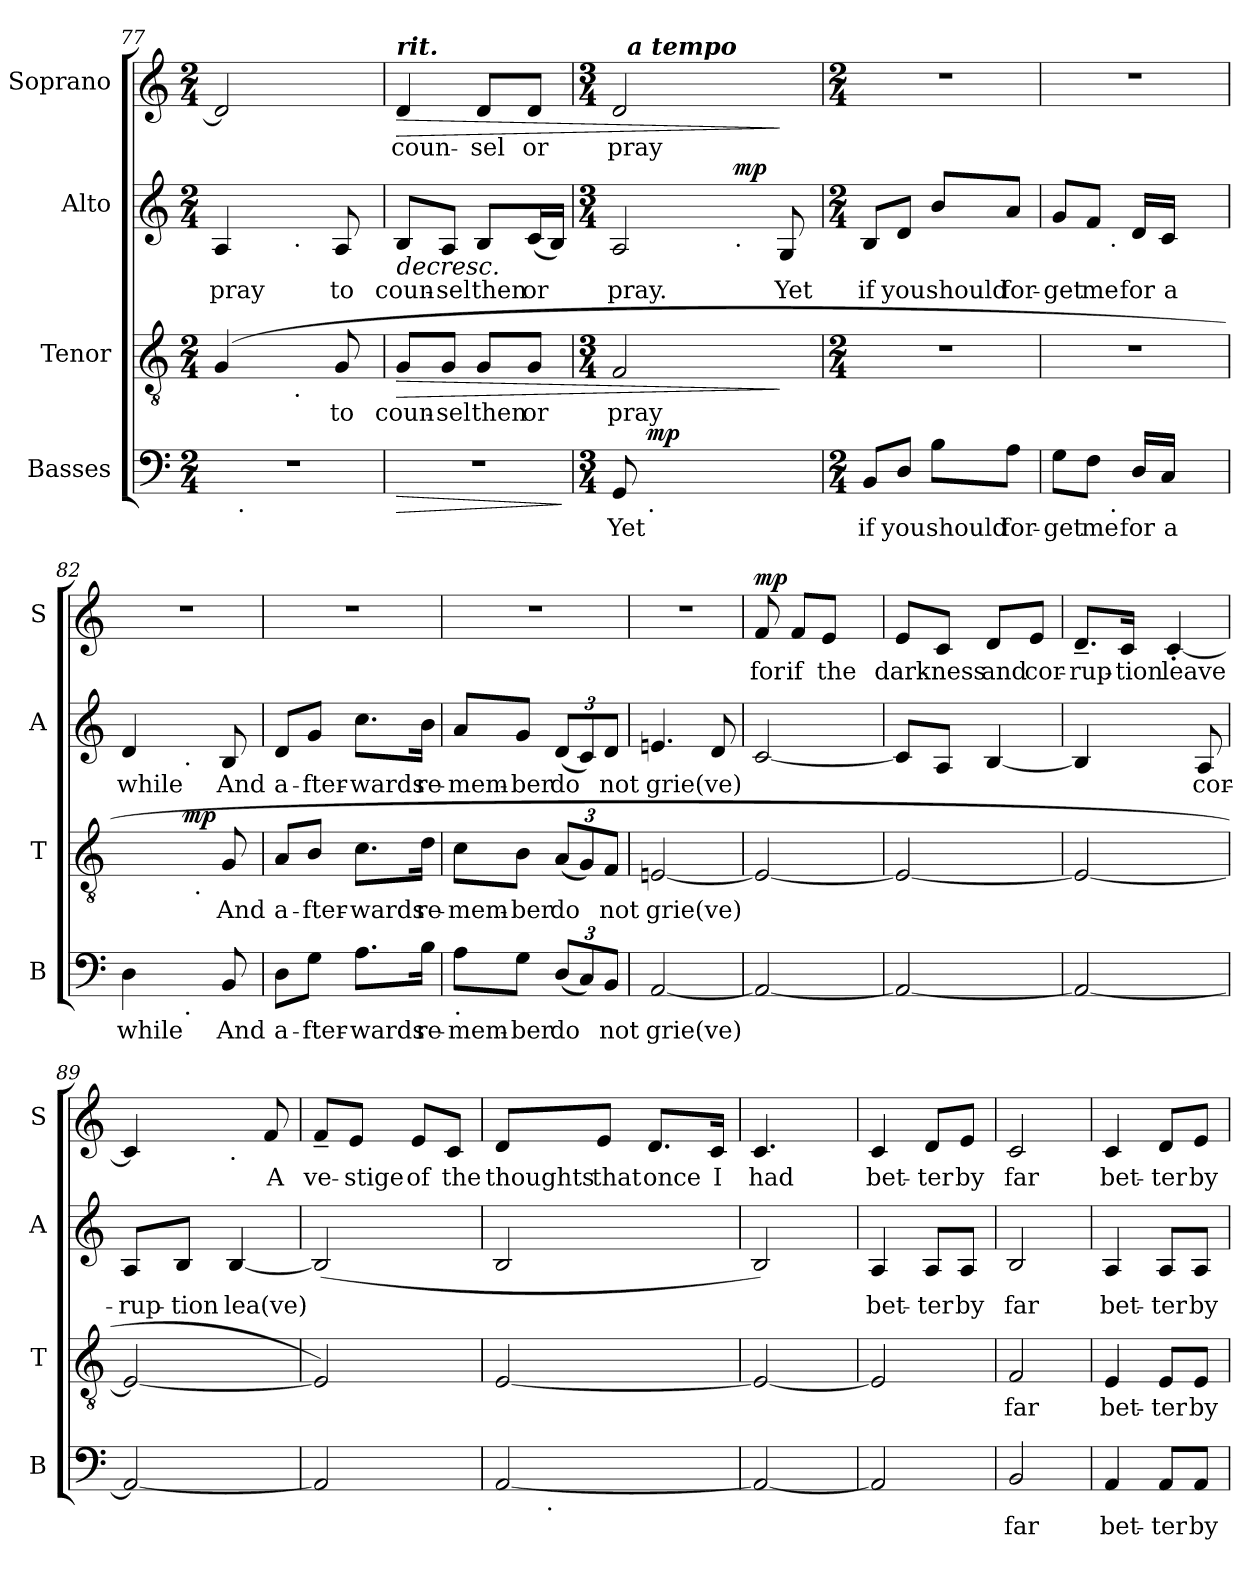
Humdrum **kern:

**kern	**text	**dynam	**kern	**text	**dynam	**kern	**text	**dynam	**kern	**text	**dynam
*part4	*part4	*part4	*part3	*part3	*part3	*part2	*part2	*part2	*part1	*part1	*part1
*staff4	*staff4	*staff4	*staff3	*staff3	*staff3	*staff2	*staff2	*staff2	*staff1	*staff1	*staff1
*I"Basses	*	*	*I"Tenor	*	*	*I"Alto	*	*	*I"Soprano	*	*
*I'B	*	*	*I'T	*	*	*I'A	*	*	*I'S	*	*
!!LO:LB:g=z
*clefF4	*	*	*clefGv2	*	*	*clefG2	*	*	*clefG2	*	*
*k[]	*	*	*k[]	*	*	*k[]	*	*	*k[]	*	*
*C:	*	*	*C:	*	*	*C:	*	*	*C:	*	*
*M2/4	*	*	*M2/4	*	*	*M2/4	*	*	*M2/4	*	*
=77	=77	=77	=77	=77	=77	=77	=77	=77	=77	=77	=77
!	!	!	!	!	!	!	!LO:LY:b	!	!	!	!
*^	*	*	*^	*	*	*^	*	*	*	*	*
2r	16ryy	.	.	(<4G/	6ryy	.	.	4A/	6ryy	pray	.	2d/]	.	.
!	!LO:TX:b:t=.	!	!	!	!	!	!	!	!	!	!	!	!	!
.	4..ryy	.	.	.	.	.	.	.	.	.	.	.	.	.
.	.	.	.	.	24..ryy	.	.	.	24..ryy	.	.	.	.	.
!	!	!	!	!	!	!	!	!	!LO:TX:b:t=.	!	!	!	!	!
!	!	!	!	!	!LO:TX:b:t=.	!	!	!	!	!	!	!	!	!
.	.	.	.	.	6ryy	.	.	.	6ryy	.	.	.	.	.
.	.	.	.	8ryy	.	.	.	8ryy	.	.	.	.	.	.
!	!	!	!	!	!	!LO:LY:b	!	!	!	!LO:LY:b	!	!	!	!
.	.	.	.	8G/	.	to	.	8A/	.	to	.	.	.	.
.	.	.	.	.	12ryy	.	.	.	12ryy	.	.	.	.	.
.	.	.	.	.	96ryy	.	.	.	96ryy	.	.	.	.	.
=78	=78	=78	=78	=78	=78	=78	=78	=78	=78	=78	=78	=78	=78	=78
!	!	!	!	!	!	!	!	!	!	!	!	!LO:TX:a:Bi:t=rit.	!	!
!	!	!	!LO:HP:b	!	!	!LO:LY:b	!LO:HP:b	!	!	!LO:LY:b	!LO:HP:b	!	!LO:LY:b	!LO:HP:b
*v	*v	*	*	*	*	*	*	*v	*v	*	*	*	*	*
*	*	*	*v	*v	*	*	*	*	*	*	*	*
2r	.	>	8G/L	coun-	>	8B/L	coun-	>	4d/	coun-	>
!	!	!	!	!LO:LY:b:rj	!	!	!LO:LY:b:rj	!	!	!	!
.	.	.	8G/J	-sel	.	8A/J	-sel	.	.	.	.
!	!	!	!	!LO:LY:b	!	!	!LO:LY:b	!	!	!LO:LY:b	!
.	.	.	8G/L	then	.	8B/L	then	.	8d/L	-sel	.
!	!	!	!	!LO:LY:b	!	!	!LO:LY:b	!	!	!LO:LY:b	!
.	.	.	8G/J	or	.	(<16c/L	or	.	8d/J	or	.
.	.	.	.	.	.	16B/JJ)	.	.	.	.	.
.	.	]	.	.	.	.	.	.	.	.	.
=79	=79	=79	=79	=79	=79	=79	=79	=79	=79	=79	=79
*M3/4	*	*	*M3/4	*	*	*M3/4	*	*	*M3/4	*	*
!	!LO:LY:b	!	!	!LO:LY:b	!	!	!LO:LY:b	!	!	!LO:LY:b	!
*^	*	*	*	*	*	*^	*	*	*^	*	*
8GG/	12ryy	Yet	.	2F/	pray	.	2A/	3ryy	pray.	.	2d/	32ryy	pray	.
!	!	!	!	!	!	!	!	!	!	!	!	!LO:TX:a:Bi:t=a tempo	!	!
.	.	.	.	.	.	.	.	.	.	.	.	2ryy	.	.
!	!LO:TX:b:t=.	!	!	!	!	!	!	!	!	!	!	!	!	!
!	!	!	!LO:DY:a	!	!	!	!	!	!	!	!	!	!	!
.	3ryy	.	mp	.	.	.	.	.	.	.	.	.	.	.
2ryy	.	.	.	.	.	.	.	.	.	.	.	.	.	.
.	.	.	.	.	.	.	.	24.ryy	.	.	.	.	.	.
!	!	!	!	!	!	!	!	!LO:TX:b:t=.	!	!	!	!	!	!
!	!	!	!	!	!	!	!	!	!	!LO:DY:a	!	!	!	!
.	.	.	.	.	.	.	.	12ryy	.	mp	.	.	.	.
.	12ryy	.	.	.	.	.	.	.	.	.	.	.	.	.
.	.	.	.	.	.	.	.	48ryy	.	.	.	.	.	.
!	!	!	!	!	!	!	!	!	!LO:LY:b	!	!	!	!	!
.	8ryy	.	.	8ryy	.	]	8G/	8ryy	Yet	]	8ryy	.	.	]
.	.	.	.	.	.	.	.	.	.	.	.	16.ryy	.	.
*	*	*	*	*	*	*	*v	*v	*	*	*	*	*	*
*v	*v	*	*	*	*	*	*	*	*	*v	*v	*	*
=80	=80	=80	=80	=80	=80	=80	=80	=80	=80	=80	=80
*M2/4	*	*	*M2/4	*	*	*M2/4	*	*	*M2/4	*	*
*^	*	*	*	*	*	*^	*	*	*^	*	*
!	!	!LO:LY:b	!	!	!	!	!	!	!LO:LY:b	!	!	!	!	!
*	*	*	*	*	*	*	*v	*v	*	*	*	*	*	*
*v	*v	*	*	*	*	*	*	*	*	*v	*v	*	*
8BB/L	if	.	2r	.	.	8B/L	if	.	2r	.	.
!	!LO:LY:b	!	!	!	!	!	!LO:LY:b	!	!	!	!
8D/J	you	.	.	.	.	8d/J	you	.	.	.	.
!	!LO:LY:b	!	!	!	!	!	!LO:LY:b	!	!	!	!
8B\L	should	.	.	.	.	8b/L	should	.	.	.	.
!	!LO:LY:b	!	!	!	!	!	!LO:LY:b	!	!	!	!
8A\J	for-	.	.	.	.	8a/J	for-	.	.	.	.
=81	=81	=81	=81	=81	=81	=81	=81	=81	=81	=81	=81
!	!LO:LY:b	!	!	!	!	!	!LO:LY:b	!	!	!	!
*^	*	*	*	*	*	*^	*	*	*	*	*
8G\L	8.ryy	-get	.	2r	.	.	8g/L	8.ryy	-get	.	2r	.	.
!	!	!LO:LY:b	!	!	!	!	!	!	!LO:LY:b	!	!	!	!
8F\J	.	me	.	.	.	.	8f/J	.	me	.	.	.	.
!	!	!	!	!	!	!	!	!LO:TX:b:t=.	!	!	!	!	!
!	!LO:TX:b:t=.	!	!	!	!	!	!	!	!	!	!	!	!
.	4ryy	.	.	.	.	.	.	4ryy	.	.	.	.	.
!	!	!LO:LY:b	!	!	!	!	!	!	!LO:LY:b	!	!	!	!
16D/LL	.	for	.	.	.	.	16d/LL	.	for	.	.	.	.
!	!	!LO:LY:b	!	!	!	!	!	!	!LO:LY:b	!	!	!	!
16C/JJ	.	a	.	.	.	.	16c/JJ	.	a	.	.	.	.
8ryy	.	.	.	.	.	.	8ryy	.	.	.	.	.	.
.	16ryy	.	.	.	.	.	.	16ryy	.	.	.	.	.
=82	=82	=82	=82	=82	=82	=82	=82	=82	=82	=82	=82	=82	=82
!	!	!LO:LY:b	!	!	!	!	!	!	!LO:LY:b	!	!	!	!
*	*	*	*	*^	*	*	*	*	*	*	*	*	*
*v	*v	*	*	*	*^	*	*	*v	*v	*	*	*	*	*
4D\	while	.	4.ryy	4ryy	6ryy	.	.	4d/	while	.	2r	.	.
.	.	.	.	.	12ryy	.	.	.	.	.	.	.	.
!	!	!	!	!	!	!	!	!LO:TX:b:t=.	!	!	!	!	!
!LO:TX:b:t=.	!	!	!	!	!	!	!	!	!	!	!	!	!
!	!	!	!	!	!	!	!LO:DY:a	!	!	!	!	!	!
8ryy	.	.	.	4ryy	48ryy	.	mp	8ryy	.	.	.	.	.
!	!	!	!	!	!LO:TX:b:t=.	!	!	!	!	!	!	!	!
.	.	.	.	.	6ryy	.	.	.	.	.	.	.	.
!	!LO:LY:b	!	!	!	!	!LO:LY:b	!	!	!LO:LY:b	!	!	!	!
8BB/	And	.	8G/	.	.	And	.	8B/	And	.	.	.	.
.	.	.	.	.	24.ryy	.	.	.	.	.	.	.	.
=83	=83	=83	=83	=83	=83	=83	=83	=83	=83	=83	=83	=83	=83
!	!LO:LY:b	!	!	!	!	!LO:LY:b	!	!	!LO:LY:b	!	!	!	!
*	*	*	*v	*v	*v	*	*	*	*	*	*	*	*
8D\L	a-	.	8A/L	a-	.	8d/L	a-	.	2r	.	.
!	!LO:LY:b	!	!	!LO:LY:b	!	!	!LO:LY:b	!	!	!	!
8G\J	-fter-	.	8B/J	-fter-	.	8g/J	-fter-	.	.	.	.
!	!LO:LY:b	!	!	!LO:LY:b	!	!	!LO:LY:b	!	!	!	!
8.A\L	-wards	.	8.c\L	-wards	.	8.cc\L	-wards	.	.	.	.
!	!LO:LY:b	!	!	!LO:LY:b	!	!	!LO:LY:b	!	!	!	!
16B\Jk	re-	.	16d\Jk	re-	.	16b\Jk	re-	.	.	.	.
!!LO:LB:g=z
=84	=84	=84	=84	=84	=84	=84	=84	=84	=84	=84	=84
!LO:TX:b:t=.	!	!	!	!	!	!	!	!	!	!	!
!	!LO:LY:b	!	!	!LO:LY:b	!	!	!LO:LY:b	!	!	!	!
8A\L	-mem-	.	8c\L	-mem-	.	8a/L	-mem-	.	2r	.	.
!	!LO:LY:b	!	!	!LO:LY:b	!	!	!LO:LY:b	!	!	!	!
8G\J	-ber	.	8B\J	-ber	.	8g/J	-ber	.	.	.	.
*Xbrackettup	*	*	*	*	*	*	*	*	*	*	*
!	!LO:LY:b	!	!	!	!	!	!	!	!	!	!
*	*	*	*Xbrackettup	*	*	*	*	*	*	*	*
!	!	!	!	!LO:LY:b	!	!	!	!	!	!	!
*	*	*	*	*	*	*Xbrackettup	*	*	*	*	*
!	!	!	!	!	!	!	!LO:LY:b	!	!	!	!
(<12D/L	do	.	(<12A/L	do	.	(<12d/L	do	.	.	.	.
12C/)	.	.	12G/)	.	.	12c/)	.	.	.	.	.
!	!LO:LY:b	!	!	!LO:LY:b	!	!	!LO:LY:b	!	!	!	!
12BB/J	not	.	12F/J	not	.	12d/J	not	.	.	.	.
=85	=85	=85	=85	=85	=85	=85	=85	=85	=85	=85	=85
!	!LO:LY:b	!	!	!LO:LY:b	!	!	!LO:LY:b	!	!	!	!
[<2AA/	grie(ve)	.	[<2En/	grie(ve)	.	4.en/	grie(ve)	.	2r	.	.
.	.	.	.	.	.	8d/	.	.	.	.	.
=86	=86	=86	=86	=86	=86	=86	=86	=86	=86	=86	=86
!	!	!	!	!	!	!	!	!	!	!LO:LY:b	!LO:DY:a
2AA/_	.	.	2E/_	.	.	[<2c/	.	.	8f/	for	mp
!	!	!	!	!	!	!	!	!	!	!LO:LY:b	!
.	.	.	.	.	.	.	.	.	8f/L	if	.
!	!	!	!	!	!	!	!	!	!	!LO:LY:b	!
.	.	.	.	.	.	.	.	.	8e/J	the	.
.	.	.	.	.	.	.	.	.	8ryy	.	.
=87	=87	=87	=87	=87	=87	=87	=87	=87	=87	=87	=87
!	!	!	!	!	!	!	!	!	!	!LO:LY:b	!
2AA/_	.	.	2E/_	.	.	8c/L]	.	.	8e/L	dark-	.
!	!	!	!	!	!	!	!	!	!	!LO:LY:b	!
.	.	.	.	.	.	8A/J	.	.	8c/J	-ness	.
!	!	!	!	!	!	!	!	!	!	!LO:LY:b	!
.	.	.	.	.	.	[<4B/	.	.	8d/L	and	.
!	!	!	!	!	!	!	!	!	!	!LO:LY:b	!
.	.	.	.	.	.	.	.	.	8e/J	cor-	.
=88	=88	=88	=88	=88	=88	=88	=88	=88	=88	=88	=88
!	!	!	!	!	!	!	!	!	!	!LO:LY:b	!
2AA/_	.	.	2E/_	.	.	4B/]	.	.	8.d~</L	-rup-	.
!	!	!	!	!	!	!	!	!	!	!LO:LY:b	!
.	.	.	.	.	.	.	.	.	16c/Jk	-tion	.
!	!	!	!	!	!	!	!	!	!	!LO:LY:b	!
.	.	.	.	.	.	8ryy	.	.	[<4c'</	leave	.
!	!	!	!	!	!	!	!LO:LY:b	!	!	!	!
.	.	.	.	.	.	8A/	cor-	.	.	.	.
=89	=89	=89	=89	=89	=89	=89	=89	=89	=89	=89	=89
!	!	!	!	!	!	!	!LO:LY:b	!	!	!	!
2AA/_	.	.	2E/_	.	.	8A/L	-rup-	.	4c/]	.	.
!	!	!	!	!	!	!	!LO:LY:b	!	!	!	!
.	.	.	.	.	.	8B/J	-tion	.	.	.	.
!	!	!	!	!	!	!	!	!	!LO:TX:b:t=.	!	!
!	!	!	!	!	!	!	!LO:LY:b	!	!	!	!
.	.	.	.	.	.	[<4B/	lea(ve)	.	8ryy	.	.
!	!	!	!	!	!	!	!	!	!	!LO:LY:b	!
.	.	.	.	.	.	.	.	.	8f/	A	.
=90	=90	=90	=90	=90	=90	=90	=90	=90	=90	=90	=90
!	!	!	!	!	!	!	!	!	!	!LO:LY:b	!
2AA/]	.	.	2E/])	.	.	(<2B/]	.	.	8f~</L	ve-	.
!	!	!	!	!	!	!	!	!	!	!LO:LY:b	!
.	.	.	.	.	.	.	.	.	8e/J	-stige	.
!	!	!	!	!	!	!	!	!	!	!LO:LY:b	!
.	.	.	.	.	.	.	.	.	8e/L	of	.
!	!	!	!	!	!	!	!	!	!	!LO:LY:b	!
.	.	.	.	.	.	.	.	.	8c/J	the	.
!!LO:PB:g=z
=91	=91	=91	=91	=91	=91	=91	=91	=91	=91	=91	=91
!	!	!	!	!	!	!	!	!	!	!LO:LY:b	!
*^	*	*	*	*	*	*	*	*	*	*	*
[<2AA/	24ryy	.	.	[<2E/	.	.	2B/	.	.	8d/L	thoughts	.
.	96ryy	.	.	.	.	.	.	.	.	.	.	.
!	!LO:TX:b:t=.	!	!	!	!	!	!	!	!	!	!	!
.	3ryy	.	.	.	.	.	.	.	.	.	.	.
!	!	!	!	!	!	!	!	!	!	!	!LO:LY:b	!
.	.	.	.	.	.	.	.	.	.	8e/J	that	.
!	!	!	!	!	!	!	!	!	!	!	!LO:LY:b	!
.	.	.	.	.	.	.	.	.	.	8.d/L	once	.
.	12ryy	.	.	.	.	.	.	.	.	.	.	.
!	!	!	!	!	!	!	!	!	!	!	!LO:LY:b	!
.	.	.	.	.	.	.	.	.	.	16c/Jk	I	.
.	48.ryy	.	.	.	.	.	.	.	.	.	.	.
=92	=92	=92	=92	=92	=92	=92	=92	=92	=92	=92	=92	=92
!	!	!	!	!	!	!	!	!	!	!	!LO:LY:b	!
*v	*v	*	*	*	*	*	*	*	*	*	*	*
2AA/_	.	.	2E/_	.	.	2B/)	.	.	4.c/	had	.
.	.	.	.	.	.	.	.	.	8ryy	.	.
=93	=93	=93	=93	=93	=93	=93	=93	=93	=93	=93	=93
!	!	!	!	!	!	!	!LO:LY:b	!	!	!LO:LY:b	!
2AA/]	.	.	2E/]	.	.	4A/	bet-	.	4c/	bet-	.
!	!	!	!	!	!	!	!LO:LY:b	!	!	!LO:LY:b	!
.	.	.	.	.	.	8A/L	-ter	.	8d/L	-ter	.
!	!	!	!	!	!	!	!LO:LY:b	!	!	!LO:LY:b	!
.	.	.	.	.	.	8A/J	by	.	8e/J	by	.
=94	=94	=94	=94	=94	=94	=94	=94	=94	=94	=94	=94
!	!LO:LY:b	!	!	!LO:LY:b	!	!	!LO:LY:b	!	!	!LO:LY:b	!
2BB/	far	.	2F/	far	.	2B/	far	.	2c/	far	.
=95	=95	=95	=95	=95	=95	=95	=95	=95	=95	=95	=95
!	!LO:LY:b	!	!	!LO:LY:b	!	!	!LO:LY:b	!	!	!LO:LY:b	!
4AA/	bet-	.	4E/	bet-	.	4A/	bet-	.	4c/	bet-	.
!	!LO:LY:b	!	!	!LO:LY:b	!	!	!LO:LY:b	!	!	!LO:LY:b	!
8AA/L	-ter	.	8E/L	-ter	.	8A/L	-ter	.	8d/L	-ter	.
!	!LO:LY:b	!	!	!LO:LY:b	!	!	!LO:LY:b	!	!	!LO:LY:b	!
8AA/J	by	.	8E/J	by	.	8A/J	by	.	8e/J	by	.
=	=	=	=	=	=	=	=	=	=	=	=
*-	*-	*-	*-	*-	*-	*-	*-	*-	*-	*-	*-
